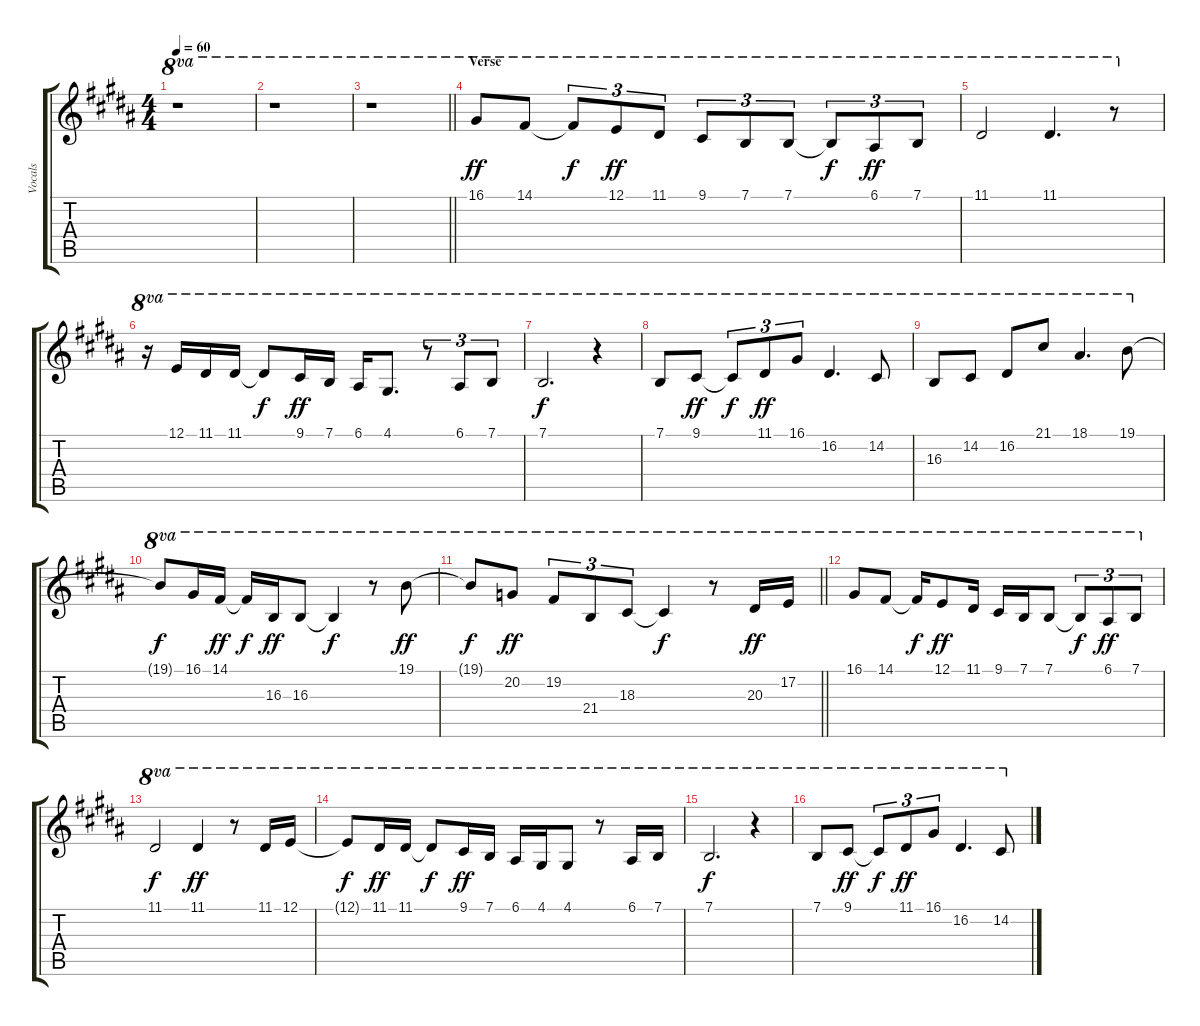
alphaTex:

\track ("Vocals" "Vocals") {instrument baritonesax}
\staff {score tabs}
\tuning (E4 B3 G3 D3 A2 E2) {hide}
\ts (4 4)
\tempo 60
\clef g2
\ks g#minor
r.1{ot 8va dy ff} |
r.1{ot 8va} |
\barLineRight lightlight
r.1{ot 8va} |
\section ("" "Verse")
16.1.8{ot 8va} 14.1.8{ot 8va} 14.1{t}.8{tu (3 2) ot 8va dy f} 12.1.8{tu (3 2) ot 8va dy ff} 11.1.8{tu (3 2) ot 8va} 9.1.8{tu (3 2) ot 8va} 7.1.8{tu (3 2) ot 8va} 7.1.8{tu (3 2) ot 8va} 7.1{t}.8{tu (3 2) ot 8va dy f} 6.1.8{tu (3 2) ot 8va dy ff} 7.1.8{tu (3 2) ot 8va} |
11.1.2{ot 8va} 11.1.4{d ot 8va} r.8{ot 8va} |
r.16{ot 8va} 12.1.16{ot 8va} 11.1.16{ot 8va} 11.1.16{ot 8va} 11.1{t}.8{ot 8va dy f} 9.1.16{ot 8va dy ff} 7.1.16{ot 8va} 6.1.16{ot 8va} 4.1.8{d ot 8va} r.8{tu (3 2) ot 8va} 6.1.8{tu (3 2) ot 8va} 7.1.8{tu (3 2) ot 8va} |
7.1.2{d ot 8va dy f} r.4{ot 8va} |
7.1.8{ot 8va} 9.1.8{ot 8va dy ff} 9.1{t}.8{tu (3 2) ot 8va dy f} 11.1.8{tu (3 2) ot 8va dy ff} 16.1.8{tu (3 2) ot 8va} 16.2.4{d ot 8va} 14.2.8{ot 8va} |
16.3.8{ot 8va} 14.2.8{ot 8va} 16.2.8{ot 8va} 21.1.8{ot 8va} 18.1.4{d ot 8va} 19.1.8{ot 8va} |
19.1{t}.8{ot 8va dy f} 16.1.16{ot 8va} 14.1.16{ot 8va dy ff} 14.1{t}.16{ot 8va dy f} 16.3.16{ot 8va dy ff} 16.3.8{ot 8va} 16.3{t}.4{ot 8va dy f} r.8{ot 8va} 19.1.8{ot 8va dy ff} |
\barLineRight lightlight
19.1{t}.8{ot 8va dy f} 20.2.8{ot 8va dy ff} 19.2.8{tu (3 2) ot 8va} 21.4.8{tu (3 2) ot 8va} 18.3.8{tu (3 2) ot 8va} 18.3{t}.4{ot 8va dy f} r.8{ot 8va} 20.3.16{ot 8va dy ff} 17.2.16{ot 8va} |
16.1.8{ot 8va} 14.1.8{ot 8va} 14.1{t}.16{ot 8va dy f} 12.1.8{ot 8va dy ff} 11.1.16{ot 8va} 9.1.16{ot 8va} 7.1.16{ot 8va} 7.1.8{ot 8va} 7.1{t}.8{tu (3 2) ot 8va dy f} 6.1.8{tu (3 2) ot 8va dy ff} 7.1.8{tu (3 2) ot 8va} |
11.1.2{ot 8va dy f} 11.1.4{ot 8va dy ff} r.8{ot 8va} 11.1.16{ot 8va} 12.1.16{ot 8va} |
12.1{t}.8{ot 8va dy f} 11.1.16{ot 8va dy ff} 11.1.16{ot 8va} 11.1{t}.8{ot 8va dy f} 9.1.16{ot 8va dy ff} 7.1.16{ot 8va} 6.1.16{ot 8va} 4.1.16{ot 8va} 4.1.8{ot 8va} r.8{ot 8va} 6.1.16{ot 8va} 7.1.16{ot 8va} |
7.1.2{d ot 8va dy f} r.4{ot 8va} |
7.1.8{ot 8va} 9.1.8{ot 8va dy ff} 9.1{t}.8{tu (3 2) ot 8va dy f} 11.1.8{tu (3 2) ot 8va dy ff} 16.1.8{tu (3 2) ot 8va} 16.2.4{d ot 8va} 14.2.8{ot 8va}
